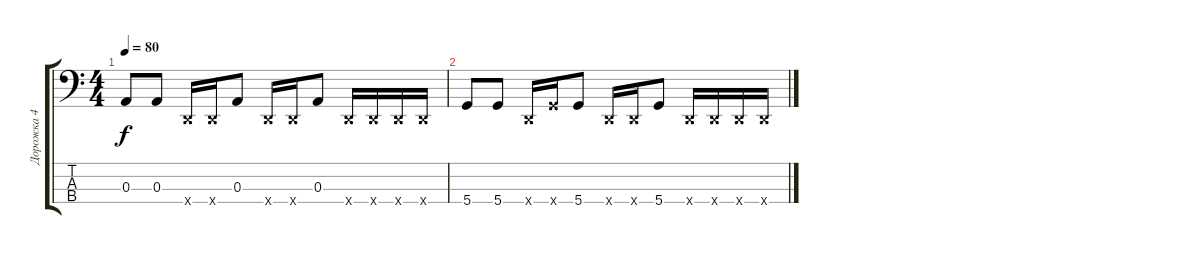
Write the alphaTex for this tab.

\track ("Дорожка 4" "Дорожка 4") {instrument electricbasspick}
\staff {score tabs}
\tuning (G2 D2 A1 D1) {hide}
\ts (4 4)
\tempo 80
\clef f4
\ks c
0.3.8{dy f} 0.3.8 0.4{x}.16 0.4{x}.16 0.3.8 0.4{x}.16 0.4{x}.16 0.3.8 0.4{x}.16 0.4{x}.16 0.4{x}.16 0.4{x}.16 |
5.4.8 5.4.8 0.4{x}.16 5.4{x}.16 5.4.8 0.4{x}.16 0.4{x}.16 5.4.8 0.4{x}.16 0.4{x}.16 0.4{x}.16 0.4{x}.16
